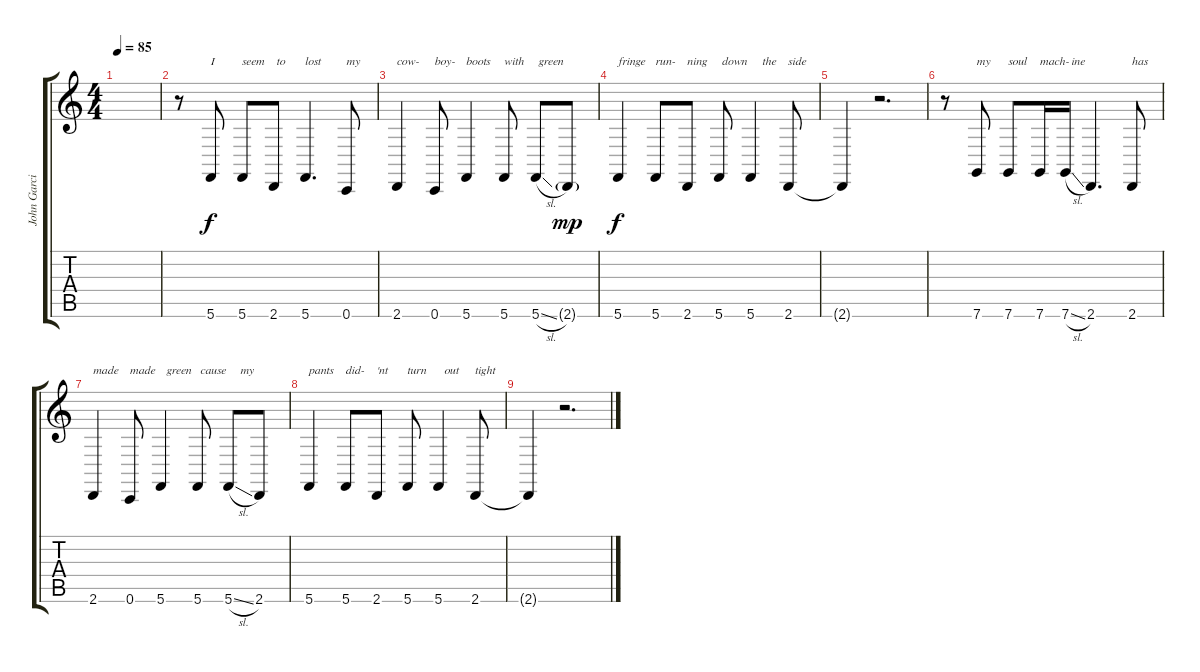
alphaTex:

\track ("John Garcia" "John Garci") {instrument honkytonkpiano}
\staff {score tabs}
\tuning (C4 G3 Eb3 Bb2 F2 C2) {hide}
\ts (4 4)
\tempo 85
\clef g2
\ks c
|
r.8 5.6.8{txt "I"} 5.6.8{txt "seem"} 2.6.8{txt " to"} 5.6.4{d txt "lost"} 0.6.8{txt "my"} |
2.6.4{txt "cow-"} 0.6.8{txt "boy-"} 5.6.4{txt "boots"} 5.6.8{txt "with"} 5.6{sl}.8{txt " green"} 2.6{g}.8{dy mp} |
5.6.4{txt "fringe" dy f} 5.6.8{txt "run-"} 2.6.8{txt "ning"} 5.6.8{txt " down"} 5.6.4{txt "    the"} 2.6.8{txt "side"} |
2.6{t}.4 r.2{d} |
r.8 7.6.8{txt "my"} 7.6.8{txt "soul"} 7.6.16{txt "mach-"} 7.6{sl}.16{txt "  ine"} 2.6.4{d} 2.6.8{txt "has"} |
2.6.4{txt "made"} 0.6.8{txt "made"} 5.6.4{txt "  green"} 5.6.8{txt " cause"} 5.6{sl}.8{txt "    my"} 2.6.8 |
5.6.4{txt "pants"} 5.6.8{txt "did-"} 2.6.8{txt "'nt"} 5.6.8{txt "turn"} 5.6.4{txt "  out"} 2.6.8{txt "tight"} |
2.6{t}.4 r.2{d}
